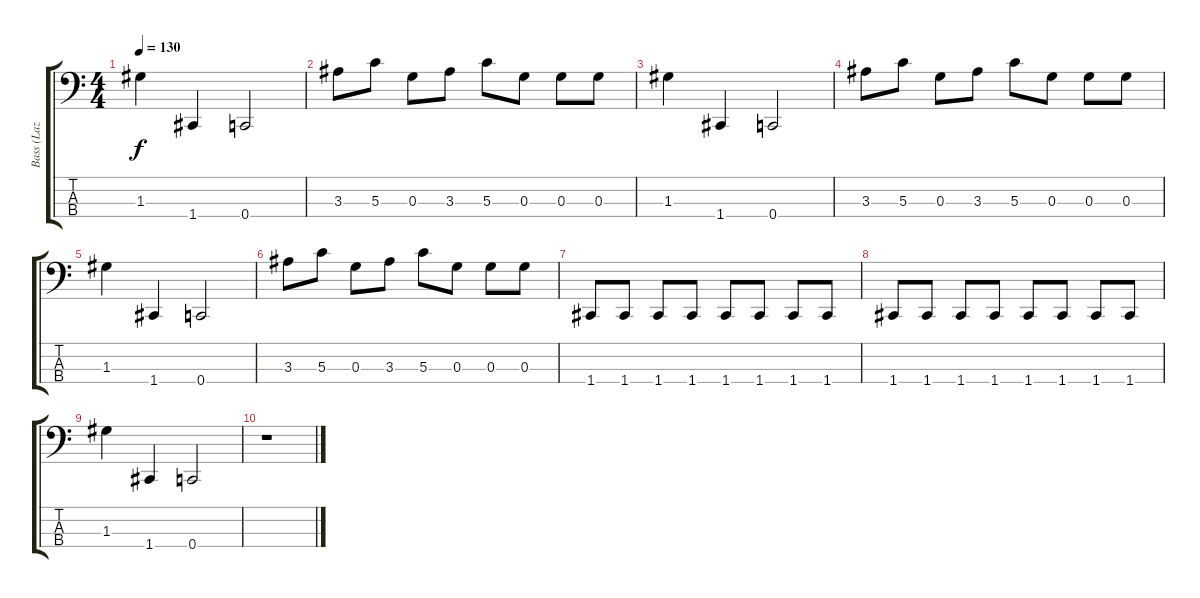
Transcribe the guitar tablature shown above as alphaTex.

\track ("Bass (Laz Piña)" "Bass (Laz ") {instrument electricbasspick}
\staff {score tabs}
\tuning (F2 C2 G2 C1) {hide}
\ts (4 4)
\tempo 130
\clef f4
\ks c
1.3.4{dy f} 1.4.4 0.4.2 |
3.3.8 5.3.8 0.3.8 3.3.8 5.3.8 0.3.8 0.3.8 0.3.8 |
1.3.4 1.4.4 0.4.2 |
3.3.8 5.3.8 0.3.8 3.3.8 5.3.8 0.3.8 0.3.8 0.3.8 |
1.3.4 1.4.4 0.4.2 |
3.3.8 5.3.8 0.3.8 3.3.8 5.3.8 0.3.8 0.3.8 0.3.8 |
1.4.8 1.4.8 1.4.8 1.4.8 1.4.8 1.4.8 1.4.8 1.4.8 |
1.4.8 1.4.8 1.4.8 1.4.8 1.4.8 1.4.8 1.4.8 1.4.8 |
1.3.4 1.4.4 0.4.2 |
r.1
